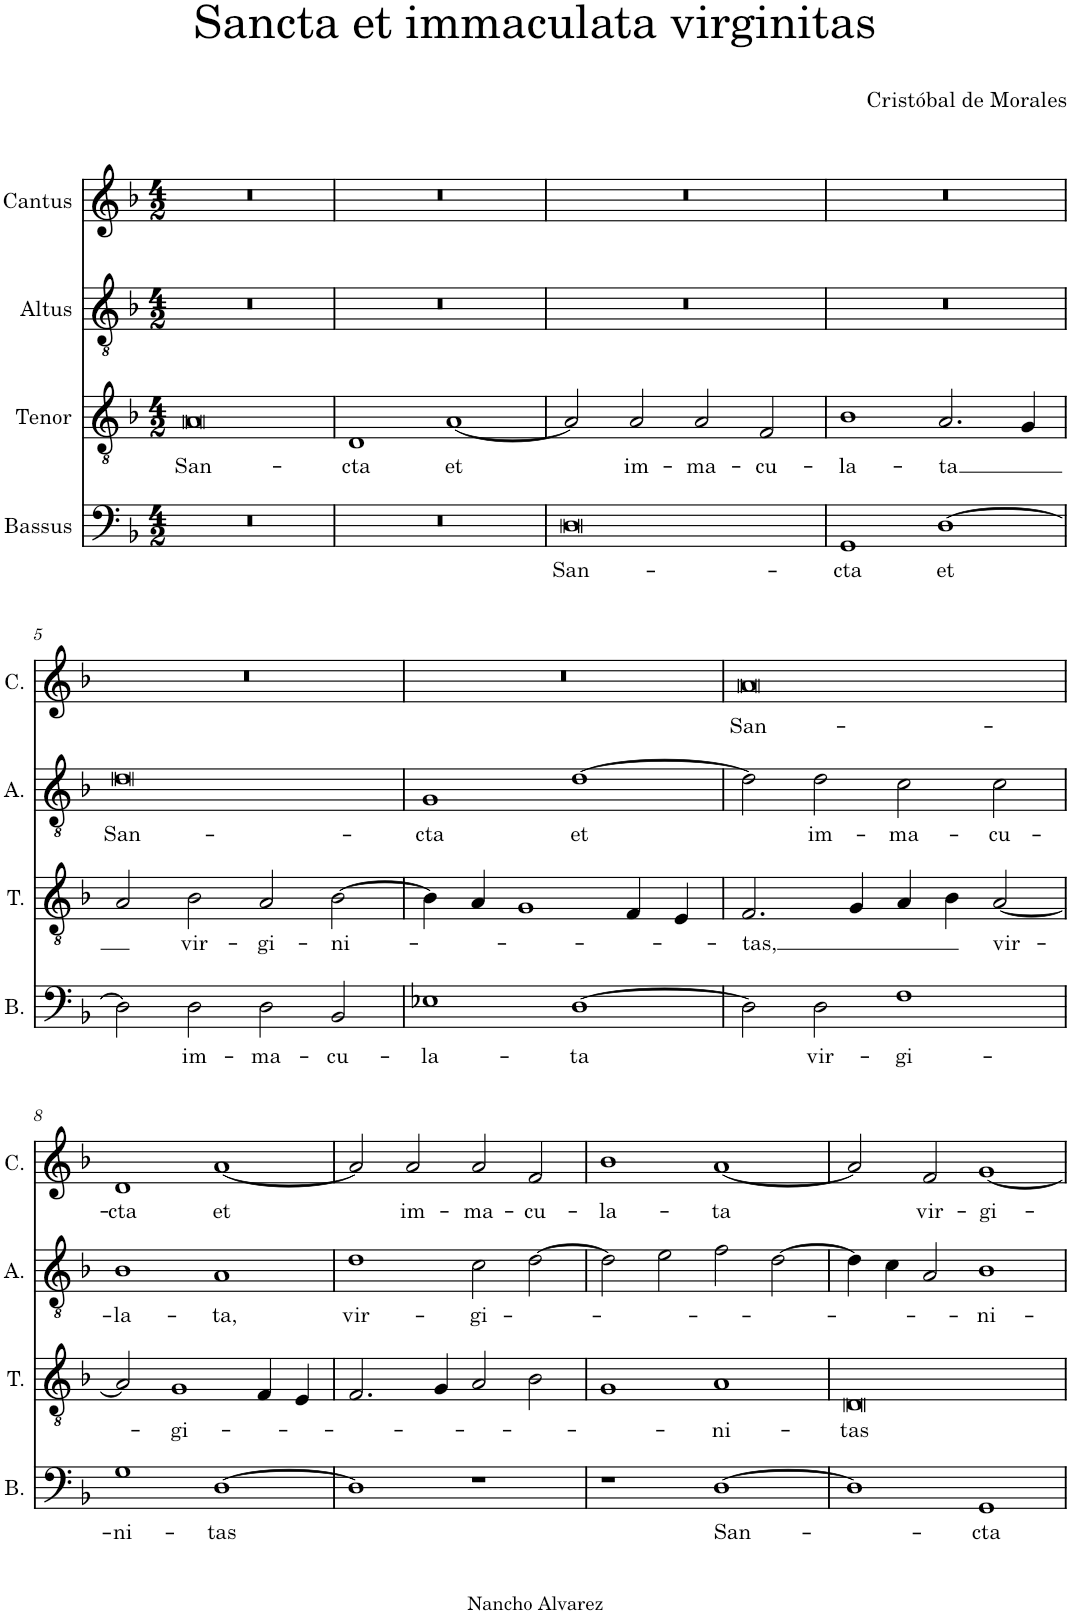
**kern	**text	**kern	**text	**kern	**text	**kern	**text
*part4	*part4	*part3	*part3	*part2	*part2	*part1	*part1
*staff4	*staff4	*staff3	*staff3	*staff2	*staff2	*staff1	*staff1
*I"Bassus	*	*I"Tenor	*	*I"Altus	*	*I"Cantus	*
*I'B.	*	*I'T.	*	*I'A.	*	*I'C.	*
*clefF4	*	*clefGv2	*	*clefGv2	*	*clefG2	*
*k[b-]	*	*k[b-]	*	*k[b-]	*	*k[b-]	*
*M4/2	*	*M4/2	*	*M4/2	*	*M4/2	*
=1	=1	=1	=1	=1	=1	=1	=1
!	!	!	!LO:LY:b	!	!	!	!
0r	.	0A	San-	0r	.	0r	.
=2	=2	=2	=2	=2	=2	=2	=2
!	!	!	!LO:LY:b	!	!	!	!
0r	.	1D	-cta	0r	.	0r	.
!	!	!	!LO:LY:b	!	!	!	!
.	.	[1A	et	.	.	.	.
=3	=3	=3	=3	=3	=3	=3	=3
!	!LO:LY:b	!	!	!	!	!	!
0D	San-	2A/]	.	0r	.	0r	.
!	!	!	!LO:LY:b	!	!	!	!
.	.	2A/	im-	.	.	.	.
!	!	!	!LO:LY:b	!	!	!	!
.	.	2A/	-ma-	.	.	.	.
!	!	!	!LO:LY:b	!	!	!	!
.	.	2F/	-cu-	.	.	.	.
=4	=4	=4	=4	=4	=4	=4	=4
!	!LO:LY:b	!	!LO:LY:b	!	!	!	!
1GG	-cta	1B-	-la-	0r	.	0r	.
!	!LO:LY:b	!	!LO:LY:b	!	!	!	!
[1D	et	2.A/	-ta	.	.	.	.
.	.	4G/	.	.	.	.	.
!!LO:LB:g=z
=5	=5	=5	=5	=5	=5	=5	=5
!	!	!	!	!	!LO:LY:b	!	!
2D\]	.	2A/	.	0d	San-	0r	.
!	!LO:LY:b	!	!LO:LY:b	!	!	!	!
2D\	im-	2B-\	vir-	.	.	.	.
!	!LO:LY:b	!	!LO:LY:b	!	!	!	!
2D\	-ma-	2A/	-gi-	.	.	.	.
!	!LO:LY:b	!	!LO:LY:b	!	!	!	!
2BB-/	-cu-	[2B-\	-ni-	.	.	.	.
=6	=6	=6	=6	=6	=6	=6	=6
!	!LO:LY:b	!	!	!	!LO:LY:b	!	!
1E-X	-la-	4B-\]	.	1G	-cta	0r	.
.	.	4A/	.	.	.	.	.
.	.	1G	.	.	.	.	.
!	!LO:LY:b	!	!	!	!LO:LY:b	!	!
[1D	-ta	.	.	[1d	et	.	.
.	.	4F/	.	.	.	.	.
.	.	4E/	.	.	.	.	.
=7	=7	=7	=7	=7	=7	=7	=7
!	!	!	!LO:LY:b	!	!	!	!LO:LY:b
2D\]	.	2.F/	-tas,	2d\]	.	0a	San-
!	!LO:LY:b	!	!	!	!LO:LY:b	!	!
2D\	vir-	.	.	2d\	im-	.	.
.	.	4G/	.	.	.	.	.
!	!LO:LY:b	!	!	!	!LO:LY:b	!	!
1F	-gi-	4A/	.	2c\	-ma-	.	.
.	.	4B-\	.	.	.	.	.
!	!	!	!LO:LY:b	!	!LO:LY:b	!	!
.	.	[2A/	vir-	2c\	-cu-	.	.
!!LO:LB:g=z
=8	=8	=8	=8	=8	=8	=8	=8
!	!LO:LY:b	!	!	!	!LO:LY:b	!	!LO:LY:b
1G	-ni-	2A/]	.	1B-	-la-	1d	-cta
!	!	!	!LO:LY:b	!	!	!	!
.	.	1G	-gi-	.	.	.	.
!	!LO:LY:b	!	!	!	!LO:LY:b	!	!LO:LY:b
[1D	-tas	.	.	1A	-ta,	[1a	et
.	.	4F/	.	.	.	.	.
.	.	4E/	.	.	.	.	.
=9	=9	=9	=9	=9	=9	=9	=9
!	!	!	!	!	!LO:LY:b	!	!
1D]	.	2.F/	.	1d	vir-	2a/]	.
!	!	!	!	!	!	!	!LO:LY:b
.	.	.	.	.	.	2a/	im-
.	.	4G/	.	.	.	.	.
!	!	!	!	!	!LO:LY:b	!	!LO:LY:b
1r	.	2A/	.	2c\	-gi-	2a/	-ma-
!	!	!	!	!	!	!	!LO:LY:b
.	.	2B-\	.	[2d\	.	2f/	-cu-
=10	=10	=10	=10	=10	=10	=10	=10
!	!	!	!	!	!	!	!LO:LY:b
1r	.	1G	.	2d\]	.	1b-	-la-
.	.	.	.	2e\	.	.	.
!	!LO:LY:b	!	!LO:LY:b	!	!	!	!LO:LY:b
[1D	San-	1A	-ni-	2f\	.	[1a	-ta
.	.	.	.	[2d\	.	.	.
=11	=11	=11	=11	=11	=11	=11	=11
!	!	!	!LO:LY:b	!	!	!	!
1D]	.	0D	-tas	4d\]	.	2a/]	.
.	.	.	.	4c\	.	.	.
!	!	!	!	!	!	!	!LO:LY:b
.	.	.	.	2A/	.	2f/	vir-
!	!LO:LY:b	!	!	!	!LO:LY:b	!	!LO:LY:b
1GG	-cta	.	.	1B-	-ni-	[1g	-gi-
=	=	=	=	=	=	=	=
*-	*-	*-	*-	*-	*-	*-	*-
